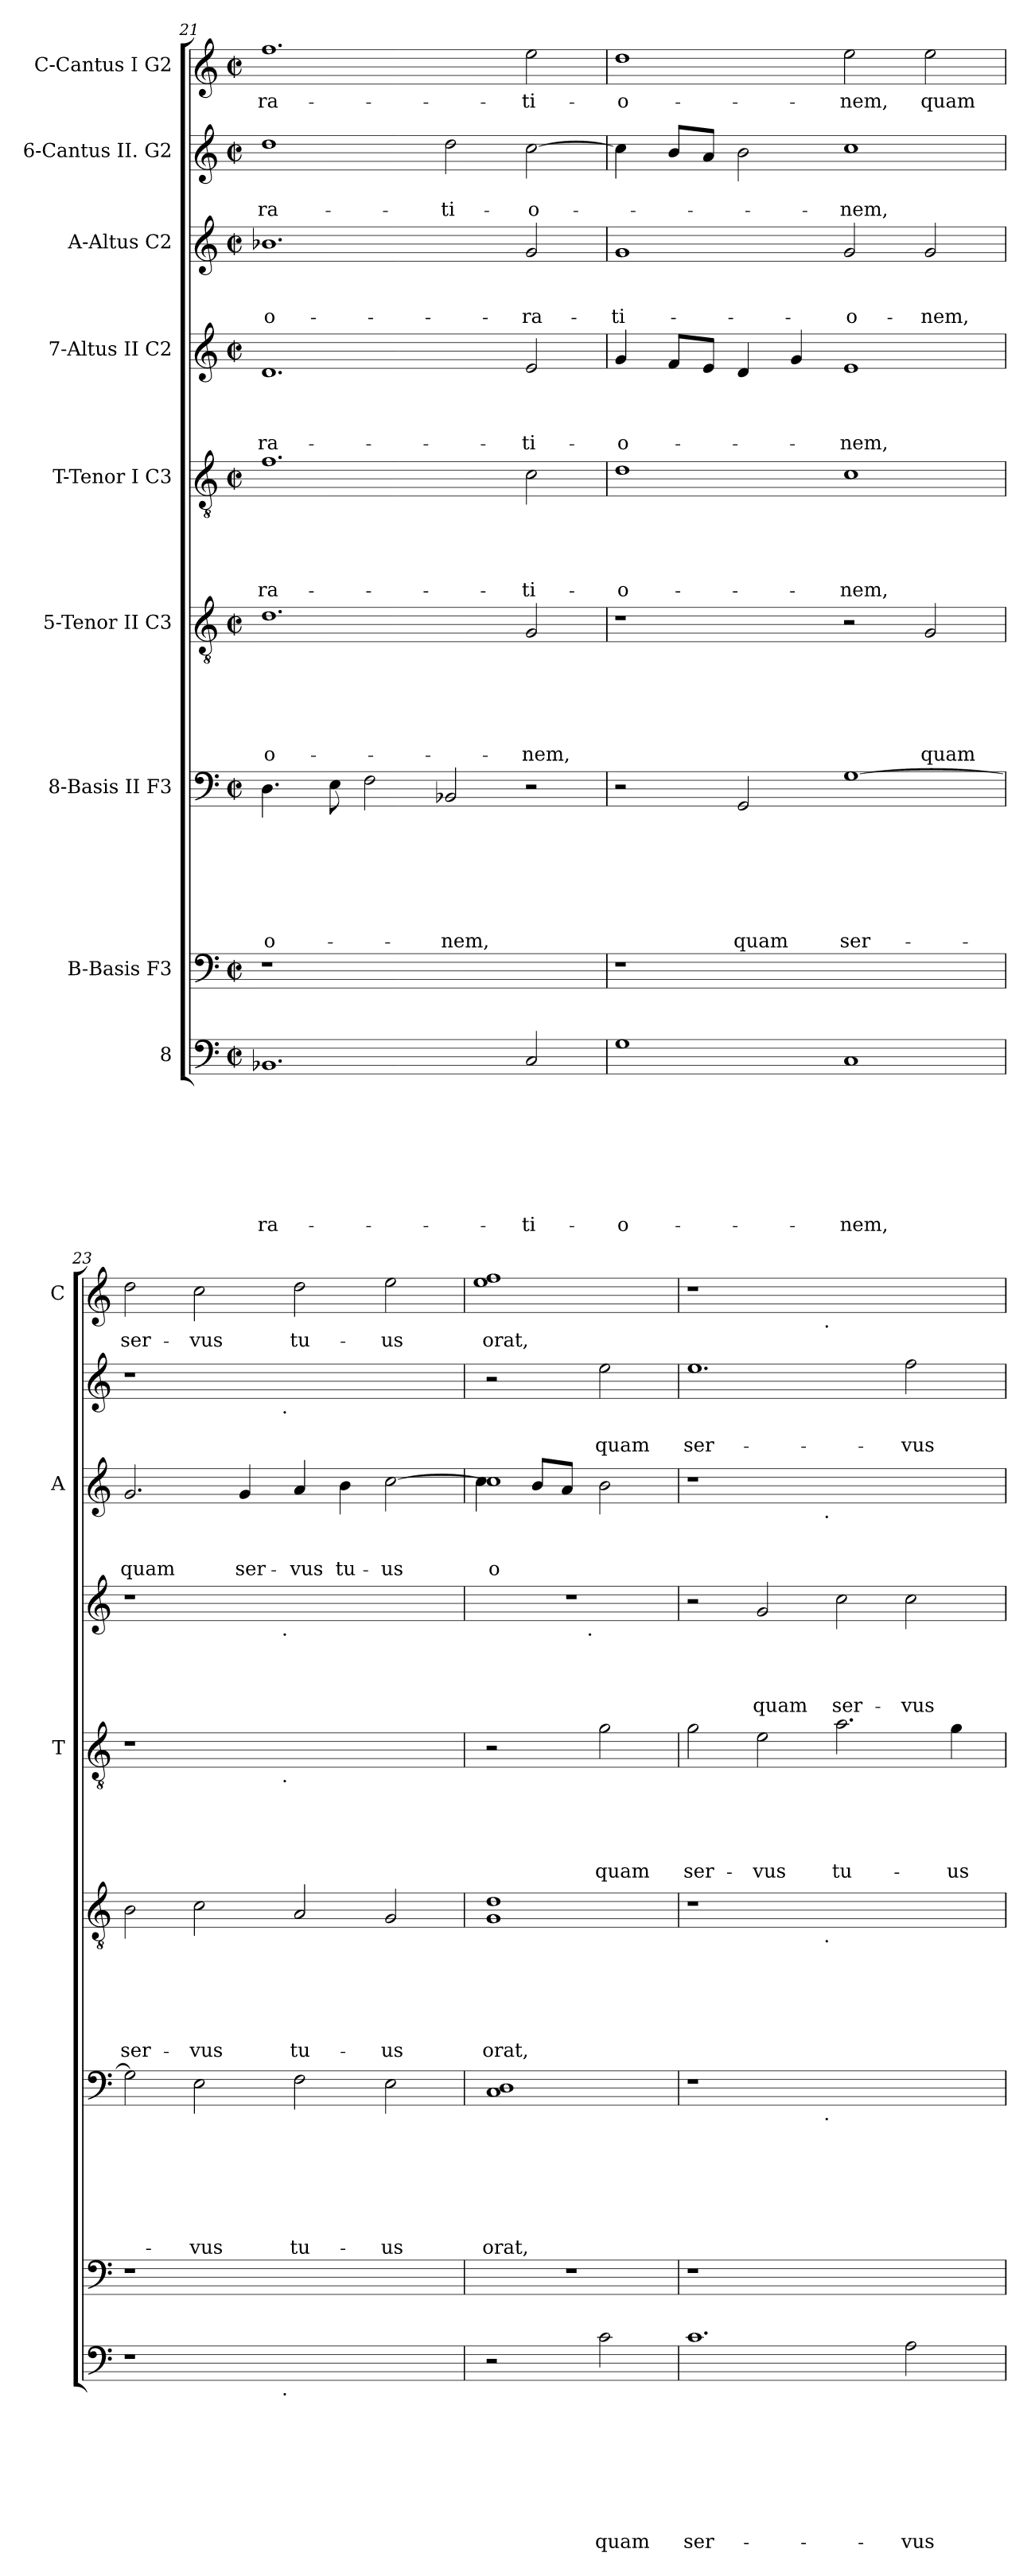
**kern	**text	**text	**text	**text	**text	**text	**text	**text	**kern	**kern	**text	**text	**text	**text	**text	**text	**text	**kern	**text	**text	**text	**text	**text	**text	**kern	**text	**text	**text	**text	**text	**kern	**text	**text	**text	**text	**kern	**text	**text	**text	**kern	**text	**text	**kern	**text
*part9	*part9	*part9	*part9	*part9	*part9	*part9	*part9	*part9	*part8	*part7	*part7	*part7	*part7	*part7	*part7	*part7	*part7	*part6	*part6	*part6	*part6	*part6	*part6	*part6	*part5	*part5	*part5	*part5	*part5	*part5	*part4	*part4	*part4	*part4	*part4	*part3	*part3	*part3	*part3	*part2	*part2	*part2	*part1	*part1
*staff9	*staff9	*staff9	*staff9	*staff9	*staff9	*staff9	*staff9	*staff9	*staff8	*staff7	*staff7	*staff7	*staff7	*staff7	*staff7	*staff7	*staff7	*staff6	*staff6	*staff6	*staff6	*staff6	*staff6	*staff6	*staff5	*staff5	*staff5	*staff5	*staff5	*staff5	*staff4	*staff4	*staff4	*staff4	*staff4	*staff3	*staff3	*staff3	*staff3	*staff2	*staff2	*staff2	*staff1	*staff1
*I"8	*	*	*	*	*	*	*	*	*I"B-Basis F3	*I"8-Basis II F3	*	*	*	*	*	*	*	*I"5-Tenor II C3	*	*	*	*	*	*	*I"T-Tenor I C3	*	*	*	*	*	*I"7-Altus II C2	*	*	*	*	*I"A-Altus C2	*	*	*	*I"6-Cantus II. G2	*	*	*I"C-Cantus I G2	*
*	*	*	*	*	*	*	*	*	*	*	*	*	*	*	*	*	*	*	*	*	*	*	*	*	*I'T	*	*	*	*	*	*	*	*	*	*	*I'A	*	*	*	*	*	*	*I'C	*
!!LO:PB:g=z
*clefF4	*	*	*	*	*	*	*	*	*clefF4	*clefF4	*	*	*	*	*	*	*	*clefGv2	*	*	*	*	*	*	*clefGv2	*	*	*	*	*	*clefG2	*	*	*	*	*clefG2	*	*	*	*clefG2	*	*	*clefG2	*
*k[]	*	*	*	*	*	*	*	*	*k[]	*k[]	*	*	*	*	*	*	*	*k[]	*	*	*	*	*	*	*k[]	*	*	*	*	*	*k[]	*	*	*	*	*k[]	*	*	*	*k[]	*	*	*k[]	*
*C:	*	*	*	*	*	*	*	*	*C:	*C:	*	*	*	*	*	*	*	*C:	*	*	*	*	*	*	*C:	*	*	*	*	*	*C:	*	*	*	*	*C:	*	*	*	*C:	*	*	*C:	*
*M2/2	*	*	*	*	*	*	*	*	*M2/2	*M2/2	*	*	*	*	*	*	*	*M2/2	*	*	*	*	*	*	*M2/2	*	*	*	*	*	*M2/2	*	*	*	*	*M2/2	*	*	*	*M2/2	*	*	*M2/2	*
*met(c|)	*	*	*	*	*	*	*	*	*met(c|)	*met(c|)	*	*	*	*	*	*	*	*met(c|)	*	*	*	*	*	*	*met(c|)	*	*	*	*	*	*met(c|)	*	*	*	*	*met(c|)	*	*	*	*met(c|)	*	*	*met(c|)	*
=21	=21	=21	=21	=21	=21	=21	=21	=21	=21	=21	=21	=21	=21	=21	=21	=21	=21	=21	=21	=21	=21	=21	=21	=21	=21	=21	=21	=21	=21	=21	=21	=21	=21	=21	=21	=21	=21	=21	=21	=21	=21	=21	=21	=21
!	!	!	!	!	!	!	!	!LO:LY:b	!	!	!	!	!	!	!	!	!LO:LY:b	!	!	!	!	!	!	!LO:LY:b	!	!	!	!	!	!LO:LY:b	!	!	!	!	!LO:LY:b	!	!	!	!LO:LY:b	!	!	!LO:LY:b	!	!LO:LY:b
1.BB-X	.	.	.	.	.	.	.	-ra-	1r	4.D\	.	.	.	.	.	.	-o-	1.d	.	.	.	.	.	-o-	1.f	.	.	.	.	-ra-	1.d	.	.	.	-ra-	1.b-X	.	.	o-	1dd	.	-ra-	1.ff	-ra-
.	.	.	.	.	.	.	.	.	.	8E\	.	.	.	.	.	.	.	.	.	.	.	.	.	.	.	.	.	.	.	.	.	.	.	.	.	.	.	.	.	.	.	.	.	.
.	.	.	.	.	.	.	.	.	.	2F\	.	.	.	.	.	.	.	.	.	.	.	.	.	.	.	.	.	.	.	.	.	.	.	.	.	.	.	.	.	.	.	.	.	.
!	!	!	!	!	!	!	!	!	!	!	!	!	!	!	!	!	!LO:LY:b	!	!	!	!	!	!	!	!	!	!	!	!	!	!	!	!	!	!	!	!	!	!	!	!	!LO:LY:b	!	!
.	.	.	.	.	.	.	.	.	1ryy	2BB-X/	.	.	.	.	.	.	-nem,	.	.	.	.	.	.	.	.	.	.	.	.	.	.	.	.	.	.	.	.	.	.	2dd\	.	-ti-	.	.
!	!	!	!	!	!	!	!	!LO:LY:b	!	!	!	!	!	!	!	!	!	!	!	!	!	!	!	!LO:LY:b	!	!	!	!	!	!LO:LY:b	!	!	!	!	!LO:LY:b	!	!	!	!LO:LY:b	!	!	!LO:LY:b	!	!LO:LY:b
2C/	.	.	.	.	.	.	.	-ti-	.	2r	.	.	.	.	.	.	.	2G/	.	.	.	.	.	-nem,	2c\	.	.	.	.	-ti-	2e/	.	.	.	-ti-	2g/	.	.	-ra-	[>2cc\	.	-o-	2ee\	-ti-
=22	=22	=22	=22	=22	=22	=22	=22	=22	=22	=22	=22	=22	=22	=22	=22	=22	=22	=22	=22	=22	=22	=22	=22	=22	=22	=22	=22	=22	=22	=22	=22	=22	=22	=22	=22	=22	=22	=22	=22	=22	=22	=22	=22	=22
!	!	!	!	!	!	!	!	!LO:LY:b	!	!	!	!	!	!	!	!	!	!	!	!	!	!	!	!	!	!	!	!	!	!LO:LY:b	!	!	!	!	!LO:LY:b	!	!	!	!LO:LY:b	!	!	!	!	!LO:LY:b
1G	.	.	.	.	.	.	.	-o-	1r	2r	.	.	.	.	.	.	.	1r	.	.	.	.	.	.	1d	.	.	.	.	-o-	4g/	.	.	.	-o-	1g	.	.	-ti-	4cc\]	.	.	1dd	-o-
.	.	.	.	.	.	.	.	.	.	.	.	.	.	.	.	.	.	.	.	.	.	.	.	.	.	.	.	.	.	.	8f/L	.	.	.	.	.	.	.	.	8b/L	.	.	.	.
.	.	.	.	.	.	.	.	.	.	.	.	.	.	.	.	.	.	.	.	.	.	.	.	.	.	.	.	.	.	.	8e/J	.	.	.	.	.	.	.	.	8a/J	.	.	.	.
!	!	!	!	!	!	!	!	!	!	!	!	!	!	!	!	!	!LO:LY:b	!	!	!	!	!	!	!	!	!	!	!	!	!	!	!	!	!	!	!	!	!	!	!	!	!	!	!
.	.	.	.	.	.	.	.	.	.	2GG/	.	.	.	.	.	.	quam	.	.	.	.	.	.	.	.	.	.	.	.	.	4d/	.	.	.	.	.	.	.	.	2b\	.	.	.	.
.	.	.	.	.	.	.	.	.	.	.	.	.	.	.	.	.	.	.	.	.	.	.	.	.	.	.	.	.	.	.	4g/	.	.	.	.	.	.	.	.	.	.	.	.	.
!	!	!	!	!	!	!	!	!LO:LY:b	!	!	!	!	!	!	!	!	!LO:LY:b	!	!	!	!	!	!	!	!	!	!	!	!	!LO:LY:b	!	!	!	!	!LO:LY:b	!	!	!	!LO:LY:b	!	!	!LO:LY:b	!	!LO:LY:b
1C	.	.	.	.	.	.	.	-nem,	1ryy	[>1G	.	.	.	.	.	.	ser-	2r	.	.	.	.	.	.	1c	.	.	.	.	-nem,	1e	.	.	.	-nem,	2g/	.	.	-o-	1cc	.	-nem,	2ee\	-nem,
!	!	!	!	!	!	!	!	!	!	!	!	!	!	!	!	!	!	!	!	!	!	!	!	!LO:LY:b	!	!	!	!	!	!	!	!	!	!	!	!	!	!	!LO:LY:b	!	!	!	!	!LO:LY:b
.	.	.	.	.	.	.	.	.	.	.	.	.	.	.	.	.	.	2G/	.	.	.	.	.	quam	.	.	.	.	.	.	.	.	.	.	.	2g/	.	.	-nem,	.	.	.	2ee\	quam
=23	=23	=23	=23	=23	=23	=23	=23	=23	=23	=23	=23	=23	=23	=23	=23	=23	=23	=23	=23	=23	=23	=23	=23	=23	=23	=23	=23	=23	=23	=23	=23	=23	=23	=23	=23	=23	=23	=23	=23	=23	=23	=23	=23	=23
!	!	!	!	!	!	!	!	!	!	!	!	!	!	!	!	!	!	!	!	!	!	!	!	!LO:LY:b	!	!	!	!	!	!	!	!	!	!	!	!	!	!	!LO:LY:b	!	!	!	!	!LO:LY:b
*^	*	*	*	*	*	*	*	*	*	*	*	*	*	*	*	*	*	*	*	*	*	*	*	*	*^	*	*	*	*	*	*^	*	*	*	*	*	*	*	*	*^	*	*	*	*
1r	2ryy	.	.	.	.	.	.	.	.	1r	2G\]	.	.	.	.	.	.	.	2B\	.	.	.	.	.	ser-	1r	2ryy	.	.	.	.	.	1r	2ryy	.	.	.	.	2.g/	.	.	quam	1r	2ryy	.	.	2dd\	ser-
!	!	!	!	!	!	!	!	!	!	!	!	!	!	!	!	!	!	!LO:LY:b	!	!	!	!	!	!	!LO:LY:b	!	!	!	!	!	!	!	!	!	!	!	!	!	!	!	!	!	!	!	!	!	!	!LO:LY:b
.	4...ryy	.	.	.	.	.	.	.	.	.	2E\	.	.	.	.	.	.	-vus	2c\	.	.	.	.	.	-vus	.	4...ryy	.	.	.	.	.	.	4...ryy	.	.	.	.	.	.	.	.	.	4...ryy	.	.	2cc\	-vus
!	!	!	!	!	!	!	!	!	!	!	!	!	!	!	!	!	!	!	!	!	!	!	!	!	!	!	!	!	!	!	!	!	!	!	!	!	!	!	!	!	!	!LO:LY:b	!	!	!	!	!	!
.	.	.	.	.	.	.	.	.	.	.	.	.	.	.	.	.	.	.	.	.	.	.	.	.	.	.	.	.	.	.	.	.	.	.	.	.	.	.	4g/	.	.	ser-	.	.	.	.	.	.
!	!	!	!	!	!	!	!	!	!	!	!	!	!	!	!	!	!	!	!	!	!	!	!	!	!	!	!	!	!	!	!	!	!	!	!	!	!	!	!	!	!	!	!	!LO:TX:b:t=.	!	!	!	!
!	!	!	!	!	!	!	!	!	!	!	!	!	!	!	!	!	!	!	!	!	!	!	!	!	!	!	!	!	!	!	!	!	!	!LO:TX:b:t=.	!	!	!	!	!	!	!	!	!	!	!	!	!	!
!	!	!	!	!	!	!	!	!	!	!	!	!	!	!	!	!	!	!	!	!	!	!	!	!	!	!	!LO:TX:b:t=.	!	!	!	!	!	!	!	!	!	!	!	!	!	!	!	!	!	!	!	!	!
!	!LO:TX:b:t=.	!	!	!	!	!	!	!	!	!	!	!	!	!	!	!	!	!	!	!	!	!	!	!	!	!	!	!	!	!	!	!	!	!	!	!	!	!	!	!	!	!	!	!	!	!	!	!
.	1ryy	.	.	.	.	.	.	.	.	.	.	.	.	.	.	.	.	.	.	.	.	.	.	.	.	.	1ryy	.	.	.	.	.	.	1ryy	.	.	.	.	.	.	.	.	.	1ryy	.	.	.	.
!	!	!	!	!	!	!	!	!	!	!	!	!	!	!	!	!	!	!LO:LY:b	!	!	!	!	!	!	!LO:LY:b	!	!	!	!	!	!	!	!	!	!	!	!	!	!	!	!	!LO:LY:b	!	!	!	!	!	!LO:LY:b
1ryy	.	.	.	.	.	.	.	.	.	1ryy	2F\	.	.	.	.	.	.	tu-	2A/	.	.	.	.	.	tu-	1ryy	.	.	.	.	.	.	1ryy	.	.	.	.	.	4a/	.	.	-vus	1ryy	.	.	.	2dd\	tu-
!	!	!	!	!	!	!	!	!	!	!	!	!	!	!	!	!	!	!	!	!	!	!	!	!	!	!	!	!	!	!	!	!	!	!	!	!	!	!	!	!	!	!LO:LY:b	!	!	!	!	!	!
.	.	.	.	.	.	.	.	.	.	.	.	.	.	.	.	.	.	.	.	.	.	.	.	.	.	.	.	.	.	.	.	.	.	.	.	.	.	.	4b\	.	.	tu-	.	.	.	.	.	.
!	!	!	!	!	!	!	!	!	!	!	!	!	!	!	!	!	!	!LO:LY:b	!	!	!	!	!	!	!LO:LY:b	!	!	!	!	!	!	!	!	!	!	!	!	!	!	!	!	!LO:LY:b	!	!	!	!	!	!LO:LY:b
.	.	.	.	.	.	.	.	.	.	.	2E\	.	.	.	.	.	.	-us	2G/	.	.	.	.	.	-us	.	.	.	.	.	.	.	.	.	.	.	.	.	[>2cc\	.	.	-us	.	.	.	.	2ee\	-us
.	32ryy	.	.	.	.	.	.	.	.	.	.	.	.	.	.	.	.	.	.	.	.	.	.	.	.	.	32ryy	.	.	.	.	.	.	32ryy	.	.	.	.	.	.	.	.	.	32ryy	.	.	.	.
=24	=24	=24	=24	=24	=24	=24	=24	=24	=24	=24	=24	=24	=24	=24	=24	=24	=24	=24	=24	=24	=24	=24	=24	=24	=24	=24	=24	=24	=24	=24	=24	=24	=24	=24	=24	=24	=24	=24	=24	=24	=24	=24	=24	=24	=24	=24	=24	=24
!	!	!	!	!	!	!	!	!	!	!	!	!	!	!	!	!	!	!LO:LY:b	!	!	!	!	!	!	!LO:LY:b	!	!	!	!	!	!	!	!	!	!	!	!	!	!	!	!	!LO:LY:b	!	!	!	!	!	!LO:LY:b
*v	*v	*	*	*	*	*	*	*	*	*	*	*	*	*	*	*	*	*	*	*	*	*	*	*	*	*v	*v	*	*	*	*	*	*	*	*	*	*	*	*^	*	*	*	*v	*v	*	*	*	*
2r	.	.	.	.	.	.	.	.	1r	1C 1D	.	.	.	.	.	.	orat,-	1G 1d	.	.	.	.	.	orat,-	2r	.	.	.	.	.	1r	4...ryy	.	.	.	.	1cc]	4cc\	.	.	o-	2r	.	.	1ee 1ff	orat,-
.	.	.	.	.	.	.	.	.	.	.	.	.	.	.	.	.	.	.	.	.	.	.	.	.	.	.	.	.	.	.	.	.	.	.	.	.	.	8b/L	.	.	.	.	.	.	.	.
.	.	.	.	.	.	.	.	.	.	.	.	.	.	.	.	.	.	.	.	.	.	.	.	.	.	.	.	.	.	.	.	.	.	.	.	.	.	8a/J	.	.	.	.	.	.	.	.
!	!	!	!	!	!	!	!	!	!	!	!	!	!	!	!	!	!	!	!	!	!	!	!	!	!	!	!	!	!	!	!	!LO:TX:b:t=.	!	!	!	!	!	!	!	!	!	!	!	!	!	!
.	.	.	.	.	.	.	.	.	.	.	.	.	.	.	.	.	.	.	.	.	.	.	.	.	.	.	.	.	.	.	.	2ryy	.	.	.	.	.	.	.	.	.	.	.	.	.	.
!	!	!	!	!	!	!	!	!LO:LY:b	!	!	!	!	!	!	!	!	!	!	!	!	!	!	!	!	!	!	!	!	!	!LO:LY:b	!	!	!	!	!	!	!	!	!	!	!	!	!	!LO:LY:b	!	!
2c\	.	.	.	.	.	.	.	quam	.	.	.	.	.	.	.	.	.	.	.	.	.	.	.	.	2g\	.	.	.	.	quam	.	.	.	.	.	.	.	2b\	.	.	.	2ee\	.	quam	.	.
.	.	.	.	.	.	.	.	.	.	.	.	.	.	.	.	.	.	.	.	.	.	.	.	.	.	.	.	.	.	.	.	32ryy	.	.	.	.	.	.	.	.	.	.	.	.	.	.
=25	=25	=25	=25	=25	=25	=25	=25	=25	=25	=25	=25	=25	=25	=25	=25	=25	=25	=25	=25	=25	=25	=25	=25	=25	=25	=25	=25	=25	=25	=25	=25	=25	=25	=25	=25	=25	=25	=25	=25	=25	=25	=25	=25	=25	=25	=25
!	!	!	!	!	!	!	!	!LO:LY:b	!	!	!	!	!	!	!	!	!	!	!	!	!	!	!	!	!	!	!	!	!	!LO:LY:b	!	!	!	!	!	!	!	!	!	!	!	!	!	!LO:LY:b	!	!
*	*	*	*	*	*	*	*	*	*	*^	*	*	*	*	*	*	*	*^	*	*	*	*	*	*	*	*	*	*	*	*	*v	*v	*	*	*	*	*	*	*	*	*	*	*	*	*^	*
1.c	.	.	.	.	.	.	.	ser-	1r	1r	2ryy	.	.	.	.	.	.	.	1r	2ryy	.	.	.	.	.	.	2g\	.	.	.	.	ser-	2r	.	.	.	.	1r	2ryy	.	.	.	1.ee	.	ser-	1r	2ryy	.
!	!	!	!	!	!	!	!	!	!	!	!	!	!	!	!	!	!	!	!	!	!	!	!	!	!	!	!	!	!	!	!	!LO:LY:b	!	!	!	!	!LO:LY:b	!	!	!	!	!	!	!	!	!	!	!
.	.	.	.	.	.	.	.	.	.	.	4...ryy	.	.	.	.	.	.	.	.	4...ryy	.	.	.	.	.	.	2e\	.	.	.	.	-vus	2g/	.	.	.	quam	.	4...ryy	.	.	.	.	.	.	.	4...ryy	.
!	!	!	!	!	!	!	!	!	!	!	!	!	!	!	!	!	!	!	!	!	!	!	!	!	!	!	!	!	!	!	!	!	!	!	!	!	!	!	!	!	!	!	!	!	!	!	!LO:TX:b:t=.	!
!	!	!	!	!	!	!	!	!	!	!	!	!	!	!	!	!	!	!	!	!	!	!	!	!	!	!	!	!	!	!	!	!	!	!	!	!	!	!	!LO:TX:b:t=.	!	!	!	!	!	!	!	!	!
!	!	!	!	!	!	!	!	!	!	!	!	!	!	!	!	!	!	!	!	!LO:TX:b:t=.	!	!	!	!	!	!	!	!	!	!	!	!	!	!	!	!	!	!	!	!	!	!	!	!	!	!	!	!
!	!	!	!	!	!	!	!	!	!	!	!LO:TX:b:t=.	!	!	!	!	!	!	!	!	!	!	!	!	!	!	!	!	!	!	!	!	!	!	!	!	!	!	!	!	!	!	!	!	!	!	!	!	!
.	.	.	.	.	.	.	.	.	.	.	1ryy	.	.	.	.	.	.	.	.	1ryy	.	.	.	.	.	.	.	.	.	.	.	.	.	.	.	.	.	.	1ryy	.	.	.	.	.	.	.	1ryy	.
!	!	!	!	!	!	!	!	!	!	!	!	!	!	!	!	!	!	!	!	!	!	!	!	!	!	!	!	!	!	!	!	!LO:LY:b	!	!	!	!	!LO:LY:b	!	!	!	!	!	!	!	!	!	!	!
.	.	.	.	.	.	.	.	.	1ryy	1ryy	.	.	.	.	.	.	.	.	1ryy	.	.	.	.	.	.	.	2.a\	.	.	.	.	tu-	2cc\	.	.	.	ser-	1ryy	.	.	.	.	.	.	.	1ryy	.	.
!	!	!	!	!	!	!	!	!LO:LY:b	!	!	!	!	!	!	!	!	!	!	!	!	!	!	!	!	!	!	!	!	!	!	!	!	!	!	!	!	!LO:LY:b	!	!	!	!	!	!	!	!LO:LY:b	!	!	!
2A\	.	.	.	.	.	.	.	-vus	.	.	.	.	.	.	.	.	.	.	.	.	.	.	.	.	.	.	.	.	.	.	.	.	2cc\	.	.	.	-vus	.	.	.	.	.	2ff\	.	-vus	.	.	.
!	!	!	!	!	!	!	!	!	!	!	!	!	!	!	!	!	!	!	!	!	!	!	!	!	!	!	!	!	!	!	!	!LO:LY:b	!	!	!	!	!	!	!	!	!	!	!	!	!	!	!	!
.	.	.	.	.	.	.	.	.	.	.	.	.	.	.	.	.	.	.	.	.	.	.	.	.	.	.	4g\	.	.	.	.	-us	.	.	.	.	.	.	.	.	.	.	.	.	.	.	.	.
.	.	.	.	.	.	.	.	.	.	.	32ryy	.	.	.	.	.	.	.	.	32ryy	.	.	.	.	.	.	.	.	.	.	.	.	.	.	.	.	.	.	32ryy	.	.	.	.	.	.	.	32ryy	.
*	*	*	*	*	*	*	*	*	*	*v	*v	*	*	*	*	*	*	*	*	*	*	*	*	*	*	*	*	*	*	*	*	*	*	*	*	*	*	*v	*v	*	*	*	*	*	*	*v	*v	*
*	*	*	*	*	*	*	*	*	*	*	*	*	*	*	*	*	*	*v	*v	*	*	*	*	*	*	*	*	*	*	*	*	*	*	*	*	*	*	*	*	*	*	*	*	*	*
=	=	=	=	=	=	=	=	=	=	=	=	=	=	=	=	=	=	=	=	=	=	=	=	=	=	=	=	=	=	=	=	=	=	=	=	=	=	=	=	=	=	=	=	=
*-	*-	*-	*-	*-	*-	*-	*-	*-	*-	*-	*-	*-	*-	*-	*-	*-	*-	*-	*-	*-	*-	*-	*-	*-	*-	*-	*-	*-	*-	*-	*-	*-	*-	*-	*-	*-	*-	*-	*-	*-	*-	*-	*-	*-
